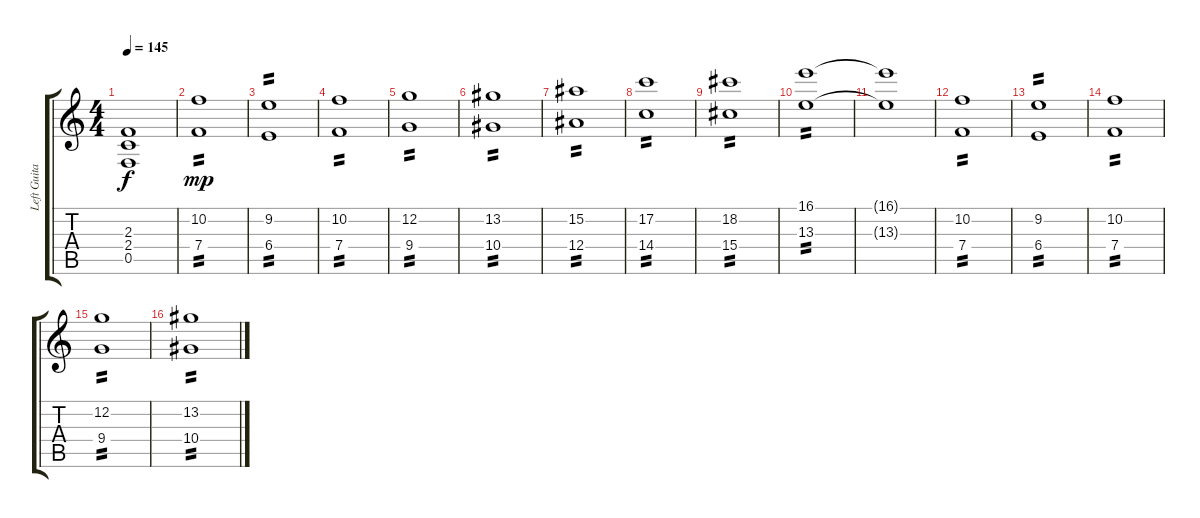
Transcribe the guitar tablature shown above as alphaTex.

\track ("Left Guitar" "Left Guita") {instrument distortionguitar}
\staff {score tabs}
\tuning (C4 G3 Eb3 Bb2 F2 C2) {hide}
\ts (4 4)
\tempo 145
\clef g2
\ks c
(2.3{t} 2.4{t} 0.5{t}).1{dy f} |
(10.2 7.4).1{tp 2 dy mp} |
(9.2 6.4).1{tp 2} |
(10.2 7.4).1{tp 2} |
(12.2 9.4).1{tp 2} |
(13.2 10.4).1{tp 2} |
(15.2 12.4).1{tp 2} |
(17.2 14.4).1{tp 2} |
(18.2 15.4).1{tp 2} |
(16.1 13.3).1{tp 2} |
(16.1{t} 13.3{t}).1 |
(10.2 7.4).1{tp 2} |
(9.2 6.4).1{tp 2} |
(10.2 7.4).1{tp 2} |
(12.2 9.4).1{tp 2} |
(13.2 10.4).1{tp 2}
